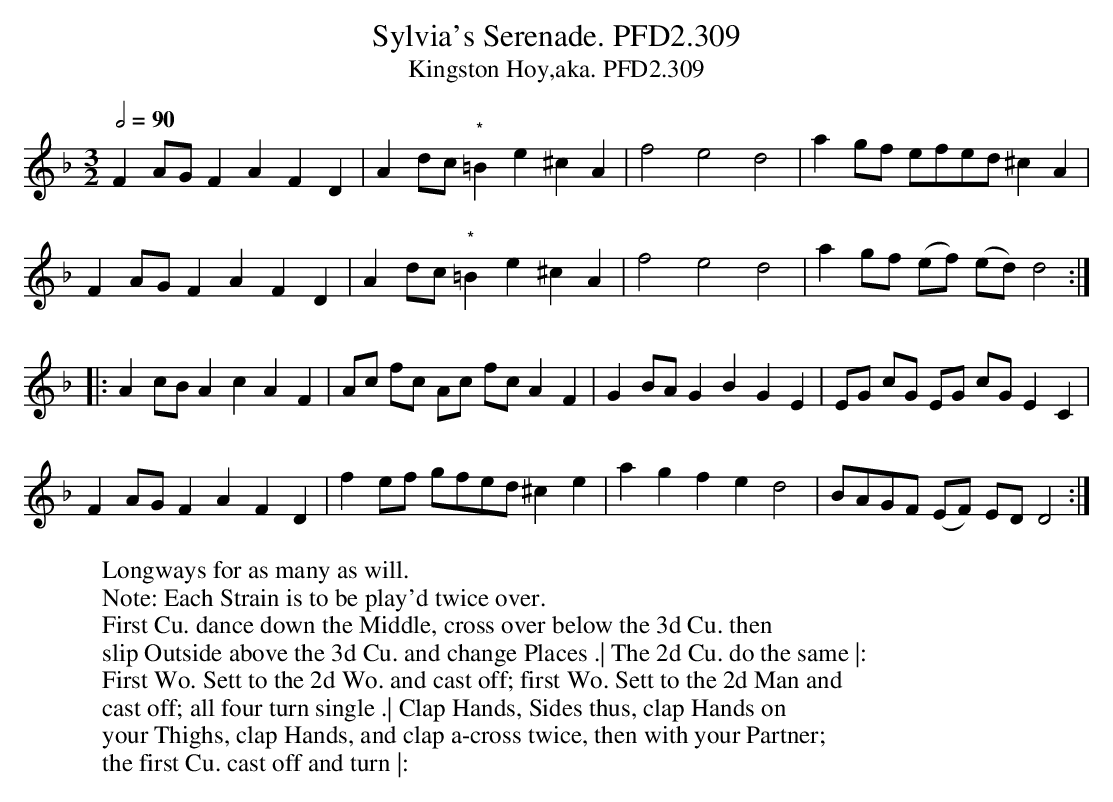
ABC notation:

X:1
T:Sylvia's Serenade. PFD2.309
T:Kingston Hoy,aka. PFD2.309
M:3/2
L:1/4
W:Longways for as many as will.
W:Note: Each Strain is to be play'd twice over.
W:First Cu. dance down the Middle, cross over below the 3d Cu. then
W:slip Outside above the 3d Cu. and change Places .| The 2d Cu. do the same |:
W:First Wo. Sett to the 2d Wo. and cast off; first Wo. Sett to the 2d Man and
W:cast off; all four turn single .| Clap Hands, Sides thus, clap Hands on
W:your Thighs, clap Hands, and clap a-cross twice, then with your Partner;
W:the first Cu. cast off and turn |:
Q:2/4=90
K:Dm
FA/G/ FA FD | Ad/c/ "*"=Be ^cA | f2 e2 d2 | ag/f/ e/f/e/d/ ^cA |
FA/G/ FA FD | Ad/c/ "*"=Be ^cA | f2 e2 d2 | ag/f/ (e/f/) (e/d/) d2 :|
|: Ac/B/ Ac AF | A/c/ f/c/ A/c/ f/c/ AF | GB/A/ GB GE | E/G/ c/G/ E/G/ c/G/ EC |
FA/G/ FA FD | fe/f/ g/f/e/d/ ^ce | ag fe d2 | B/A/G/F/ (E/F/) E/D/ D2 :|
